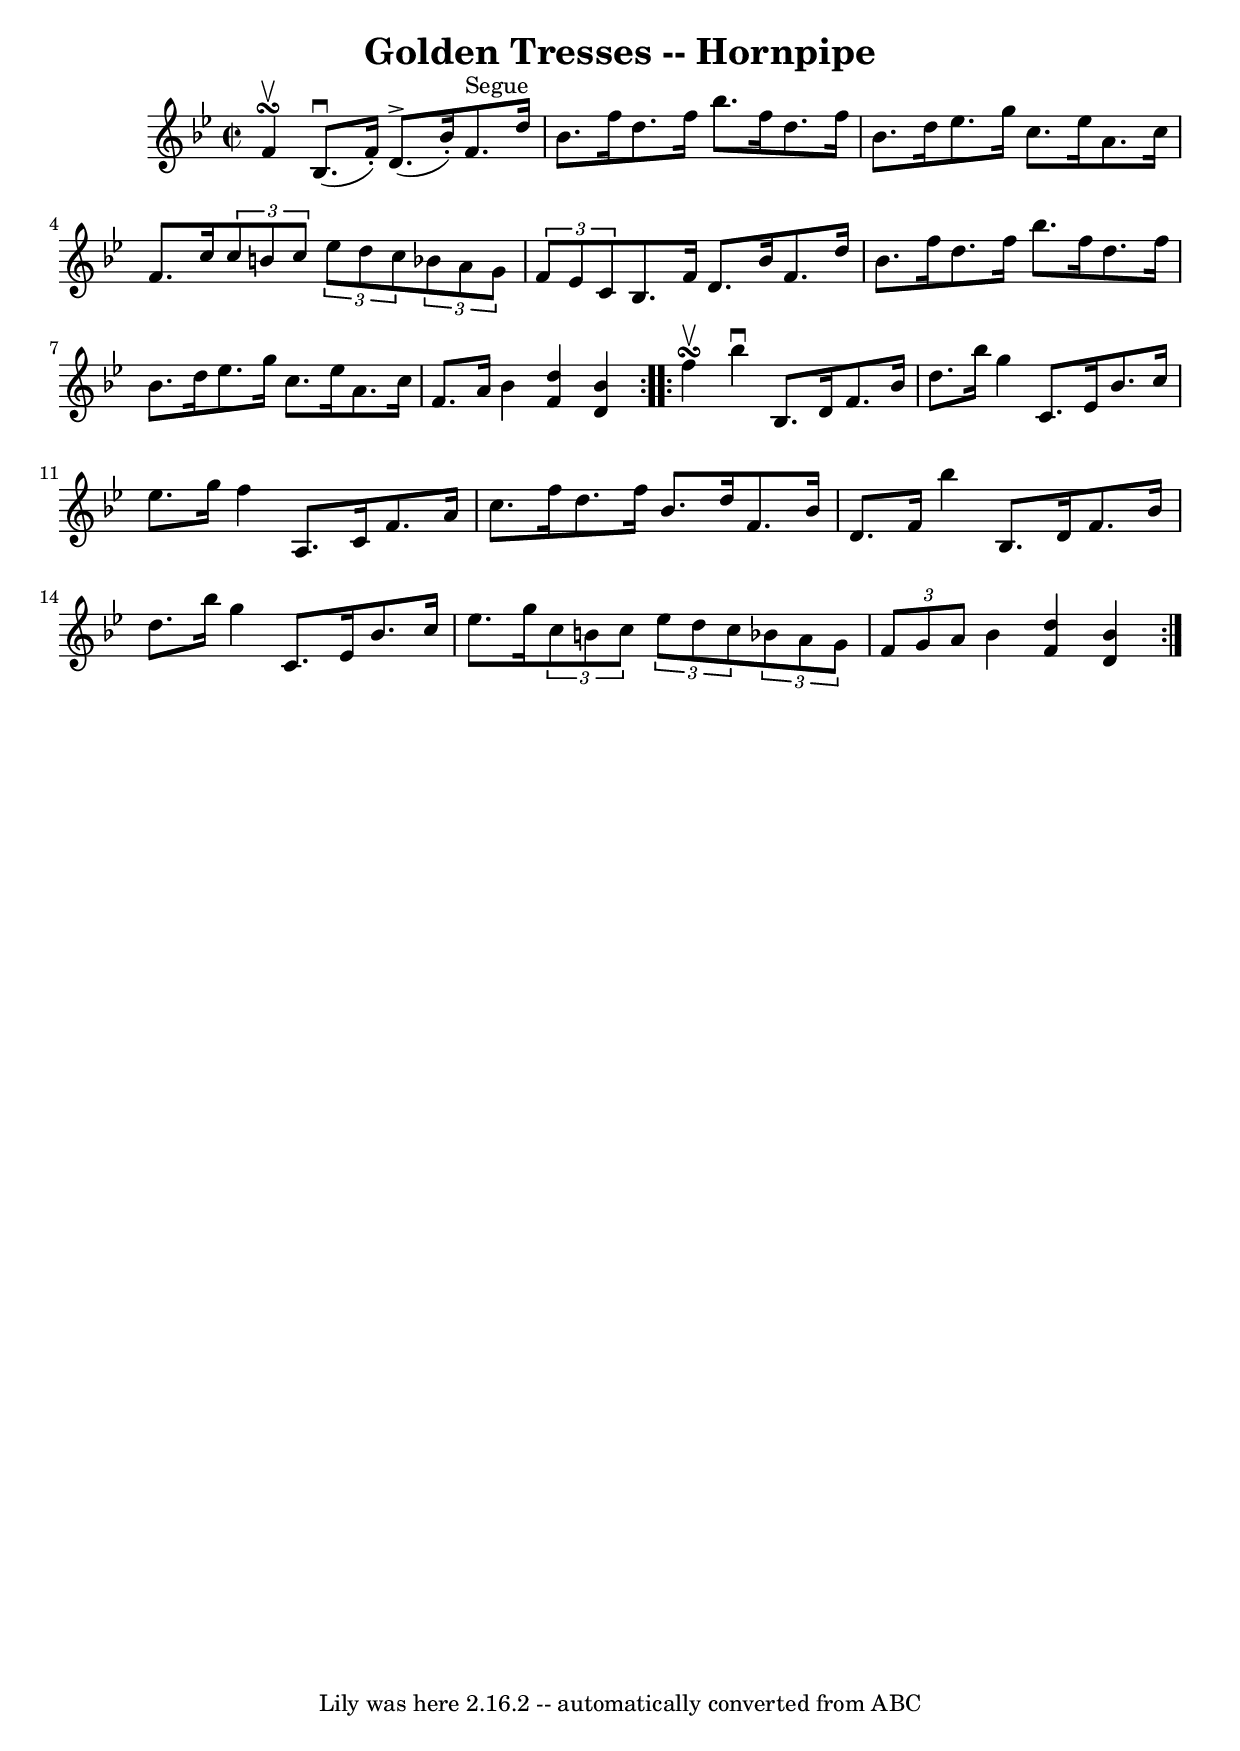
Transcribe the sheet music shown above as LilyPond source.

\version "2.16.2"
\include "Mammoth.ily"
\header {
  %% book = "Cole's 1000 Fiddle Tunes"
 crossRefNumber = "1"
 footnotes = ""
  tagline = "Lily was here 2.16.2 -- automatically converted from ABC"
  title = "Golden Tresses -- Hornpipe"

}
voicedefault =  {



  \repeat volta 2 {

    \override Staff.TimeSignature #'style = #'C
    \time 2/2      \key bf \major f'4^\upbow\turn   |
 bf8. (^\downbow   
 f'16-.) d'8.^\accent(bf'16-.) f'8.^"Segue" d''16 bf'8. f''16   |
 d''8. f''16 bf''8. f''16 d''8. f''16 bf'8. d''16   |
 ef''8. g''16 c''8. ef''16 a'8. c''16 f'8. c''16   |
    \times 2/3 { c''8 b'8 c''8  
	       }   
    \times 2/3 { ef''8 d''8 c''8  
	       }   \times 2/3 { bf'!8 a'8 g'8  

			      }   \times 2/3 { f'8 ef'8 c'8   					     }  |
 bf8. f'16 d'8. bf'16 f'8. d''16 bf'8. f''16   |
 d''8. f''16 bf''8. f''16 d''8. f''16 bf'8. d''16   |
 ef''8. g''16 c''8. ef''16 a'8. c''16 f'8. a'16   |
 bf'4  
    << d''4 f'4   >> << bf'4 d'4   >> 
  }     
  \repeat volta 2 { f''4^\upbow\turn   |
 bf''4^\downbow bf8. d'16 f'8. bf'16 d''8. bf''16   |
 g''4 c'8. ef'16 bf'8. c''16 ef''8. g''16   |
 f''4 a8. c'16 f'8. a'16 c''8. f''16   |
 d''8. f''16 bf'8. d''16 f'8. bf'16 d'8. f'16   |
 bf''4 bf8. d'16 f'8. bf'16 d''8. bf''16   |
 g''4 c'8. ef'16 bf'8. c''16 ef''8. g''16   |
    \times 2/3 { c''8 b'8 c''8  
	       }   \times 2/3 {   
		 ef''8 d''8 c''8  
	       }   \times 2/3 { bf'!8 a'8 g'8  
			      }   
    \times 2/3 { f'8 g'8 a'8   	       }  |
 bf'4  << d''4 f'4   >> <<  
 bf'4 d'4   >> 
  }   

}

\score{
  <<

    \context Staff="default"
    {
      \voicedefault 
      
    }

  >>
  \layout {
    
  }
  \midi {
  }

}
